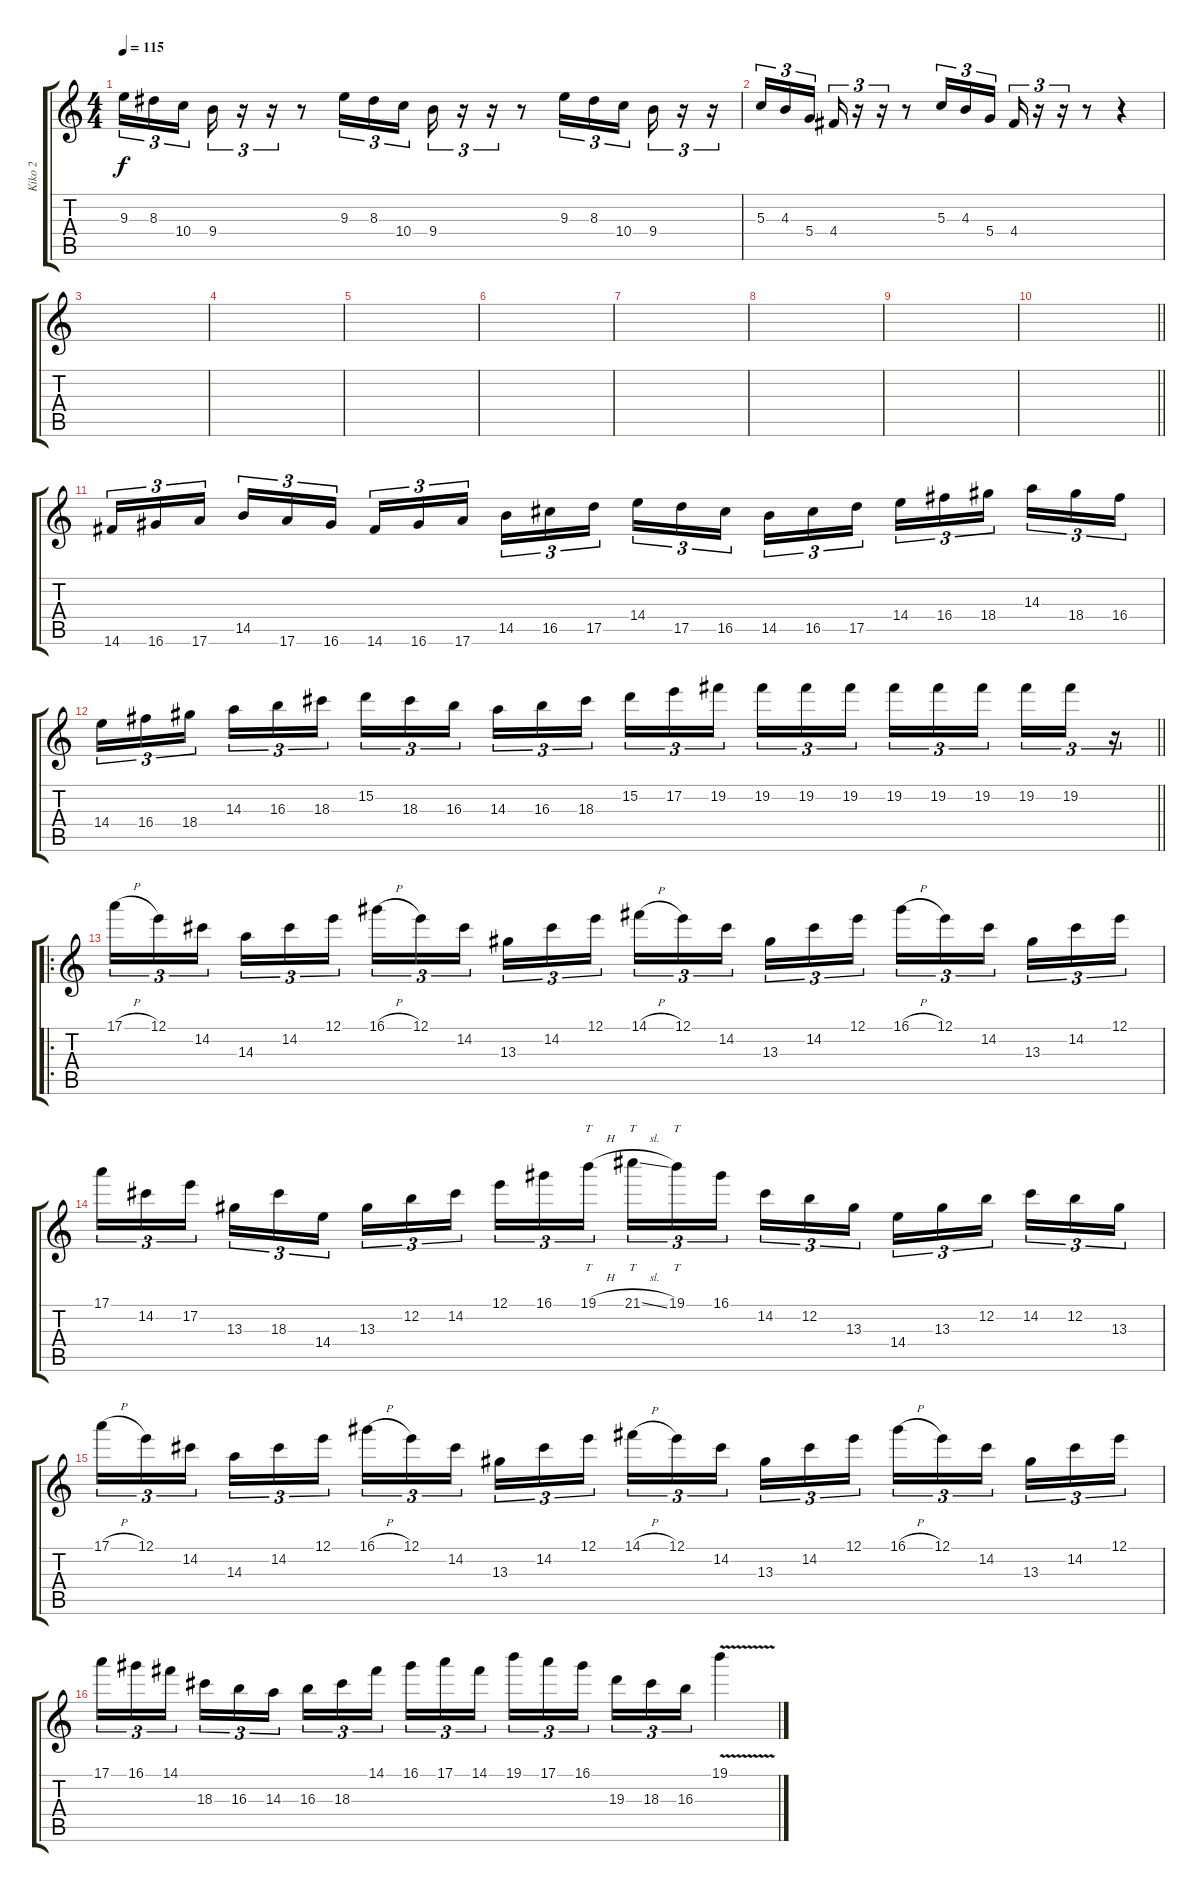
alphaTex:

\track ("Kiko 2" "Kiko 2") {instrument overdrivenguitar}
\staff {score tabs}
\tuning (E4 B3 G3 D3 A2 E2) {hide}
\ts (4 4)
\tempo 115
\clef g2
\ks c
9.3.16{tu (3 2) dy f} 8.3.16{tu (3 2)} 10.4.16{tu (3 2) beam splitsecondary} 9.4.16{tu (3 2)} r.16{tu (3 2)} r.16{tu (3 2)} r.8 9.3.16{tu (3 2)} 8.3.16{tu (3 2)} 10.4.16{tu (3 2)} 9.4.16{tu (3 2)} r.16{tu (3 2)} r.16{tu (3 2)} r.8 9.3.16{tu (3 2)} 8.3.16{tu (3 2)} 10.4.16{tu (3 2) beam splitsecondary} 9.4.16{tu (3 2)} r.16{tu (3 2)} r.16{tu (3 2)} |
5.3.16{tu (3 2)} 4.3.16{tu (3 2)} 5.4.16{tu (3 2) beam splitsecondary} 4.4.16{tu (3 2)} r.16{tu (3 2)} r.16{tu (3 2)} r.8 5.3.16{tu (3 2)} 4.3.16{tu (3 2)} 5.4.16{tu (3 2)} 4.4.16{tu (3 2)} r.16{tu (3 2)} r.16{tu (3 2)} r.8 r.4 |
|
|
|
|
|
|
|
\barLineRight lightlight
|
\section ("" "")
14.6.16{tu (3 2)} 16.6.16{tu (3 2)} 17.6.16{tu (3 2) beam splitsecondary} 14.5.16{tu (3 2)} 17.6.16{tu (3 2)} 16.6.16{tu (3 2)} 14.6.16{tu (3 2)} 16.6.16{tu (3 2)} 17.6.16{tu (3 2) beam splitsecondary} 14.5.16{tu (3 2)} 16.5.16{tu (3 2)} 17.5.16{tu (3 2)} 14.4.16{tu (3 2)} 17.5.16{tu (3 2)} 16.5.16{tu (3 2) beam splitsecondary} 14.5.16{tu (3 2)} 16.5.16{tu (3 2)} 17.5.16{tu (3 2)} 14.4.16{tu (3 2)} 16.4.16{tu (3 2)} 18.4.16{tu (3 2) beam splitsecondary} 14.3.16{tu (3 2)} 18.4.16{tu (3 2)} 16.4.16{tu (3 2)} |
\barLineRight lightlight
14.4.16{tu (3 2)} 16.4.16{tu (3 2)} 18.4.16{tu (3 2) beam splitsecondary} 14.3.16{tu (3 2)} 16.3.16{tu (3 2)} 18.3.16{tu (3 2)} 15.2.16{tu (3 2)} 18.3.16{tu (3 2)} 16.3.16{tu (3 2) beam splitsecondary} 14.3.16{tu (3 2)} 16.3.16{tu (3 2)} 18.3.16{tu (3 2)} 15.2.16{tu (3 2)} 17.2.16{tu (3 2)} 19.2.16{tu (3 2) beam splitsecondary} 19.2.16{tu (3 2)} 19.2.16{tu (3 2)} 19.2.16{tu (3 2)} 19.2.16{tu (3 2)} 19.2.16{tu (3 2)} 19.2.16{tu (3 2) beam splitsecondary} 19.2.16{tu (3 2)} 19.2.16{tu (3 2)} r.16{tu (3 2)} |
\ro
17.1{h}.16{tu (3 2)} 12.1.16{tu (3 2)} 14.2.16{tu (3 2) beam splitsecondary} 14.3.16{tu (3 2)} 14.2.16{tu (3 2)} 12.1.16{tu (3 2)} 16.1{h}.16{tu (3 2)} 12.1.16{tu (3 2)} 14.2.16{tu (3 2) beam splitsecondary} 13.3.16{tu (3 2)} 14.2.16{tu (3 2)} 12.1.16{tu (3 2)} 14.1{h}.16{tu (3 2)} 12.1.16{tu (3 2)} 14.2.16{tu (3 2) beam splitsecondary} 13.3.16{tu (3 2)} 14.2.16{tu (3 2)} 12.1.16{tu (3 2)} 16.1{h}.16{tu (3 2)} 12.1.16{tu (3 2)} 14.2.16{tu (3 2) beam splitsecondary} 13.3.16{tu (3 2)} 14.2.16{tu (3 2)} 12.1.16{tu (3 2)} |
17.1.16{tu (3 2)} 14.2.16{tu (3 2)} 17.2.16{tu (3 2) beam splitsecondary} 13.3.16{tu (3 2)} 18.3.16{tu (3 2)} 14.4.16{tu (3 2)} 13.3.16{tu (3 2)} 12.2.16{tu (3 2)} 14.2.16{tu (3 2) beam splitsecondary} 12.1.16{tu (3 2)} 16.1.16{tu (3 2)} 19.1{h}.16{tt tu (3 2)} 21.1{sl}.16{tt tu (3 2)} 19.1.16{tt tu (3 2)} 16.1.16{tu (3 2) beam splitsecondary} 14.2.16{tu (3 2)} 12.2.16{tu (3 2)} 13.3.16{tu (3 2)} 14.4.16{tu (3 2)} 13.3.16{tu (3 2)} 12.2.16{tu (3 2) beam splitsecondary} 14.2.16{tu (3 2)} 12.2.16{tu (3 2)} 13.3.16{tu (3 2)} |
17.1{h}.16{tu (3 2)} 12.1.16{tu (3 2)} 14.2.16{tu (3 2) beam splitsecondary} 14.3.16{tu (3 2)} 14.2.16{tu (3 2)} 12.1.16{tu (3 2)} 16.1{h}.16{tu (3 2)} 12.1.16{tu (3 2)} 14.2.16{tu (3 2) beam splitsecondary} 13.3.16{tu (3 2)} 14.2.16{tu (3 2)} 12.1.16{tu (3 2)} 14.1{h}.16{tu (3 2)} 12.1.16{tu (3 2)} 14.2.16{tu (3 2) beam splitsecondary} 13.3.16{tu (3 2)} 14.2.16{tu (3 2)} 12.1.16{tu (3 2)} 16.1{h}.16{tu (3 2)} 12.1.16{tu (3 2)} 14.2.16{tu (3 2) beam splitsecondary} 13.3.16{tu (3 2)} 14.2.16{tu (3 2)} 12.1.16{tu (3 2)} |
17.1.16{tu (3 2)} 16.1.16{tu (3 2)} 14.1.16{tu (3 2) beam splitsecondary} 18.3.16{tu (3 2)} 16.3.16{tu (3 2)} 14.3.16{tu (3 2)} 16.3.16{tu (3 2)} 18.3.16{tu (3 2)} 14.1.16{tu (3 2) beam splitsecondary} 16.1.16{tu (3 2)} 17.1.16{tu (3 2)} 14.1.16{tu (3 2)} 19.1.16{tu (3 2)} 17.1.16{tu (3 2)} 16.1.16{tu (3 2) beam splitsecondary} 19.3.16{tu (3 2)} 18.3.16{tu (3 2)} 16.3.16{tu (3 2)} 19.1{v}.4
